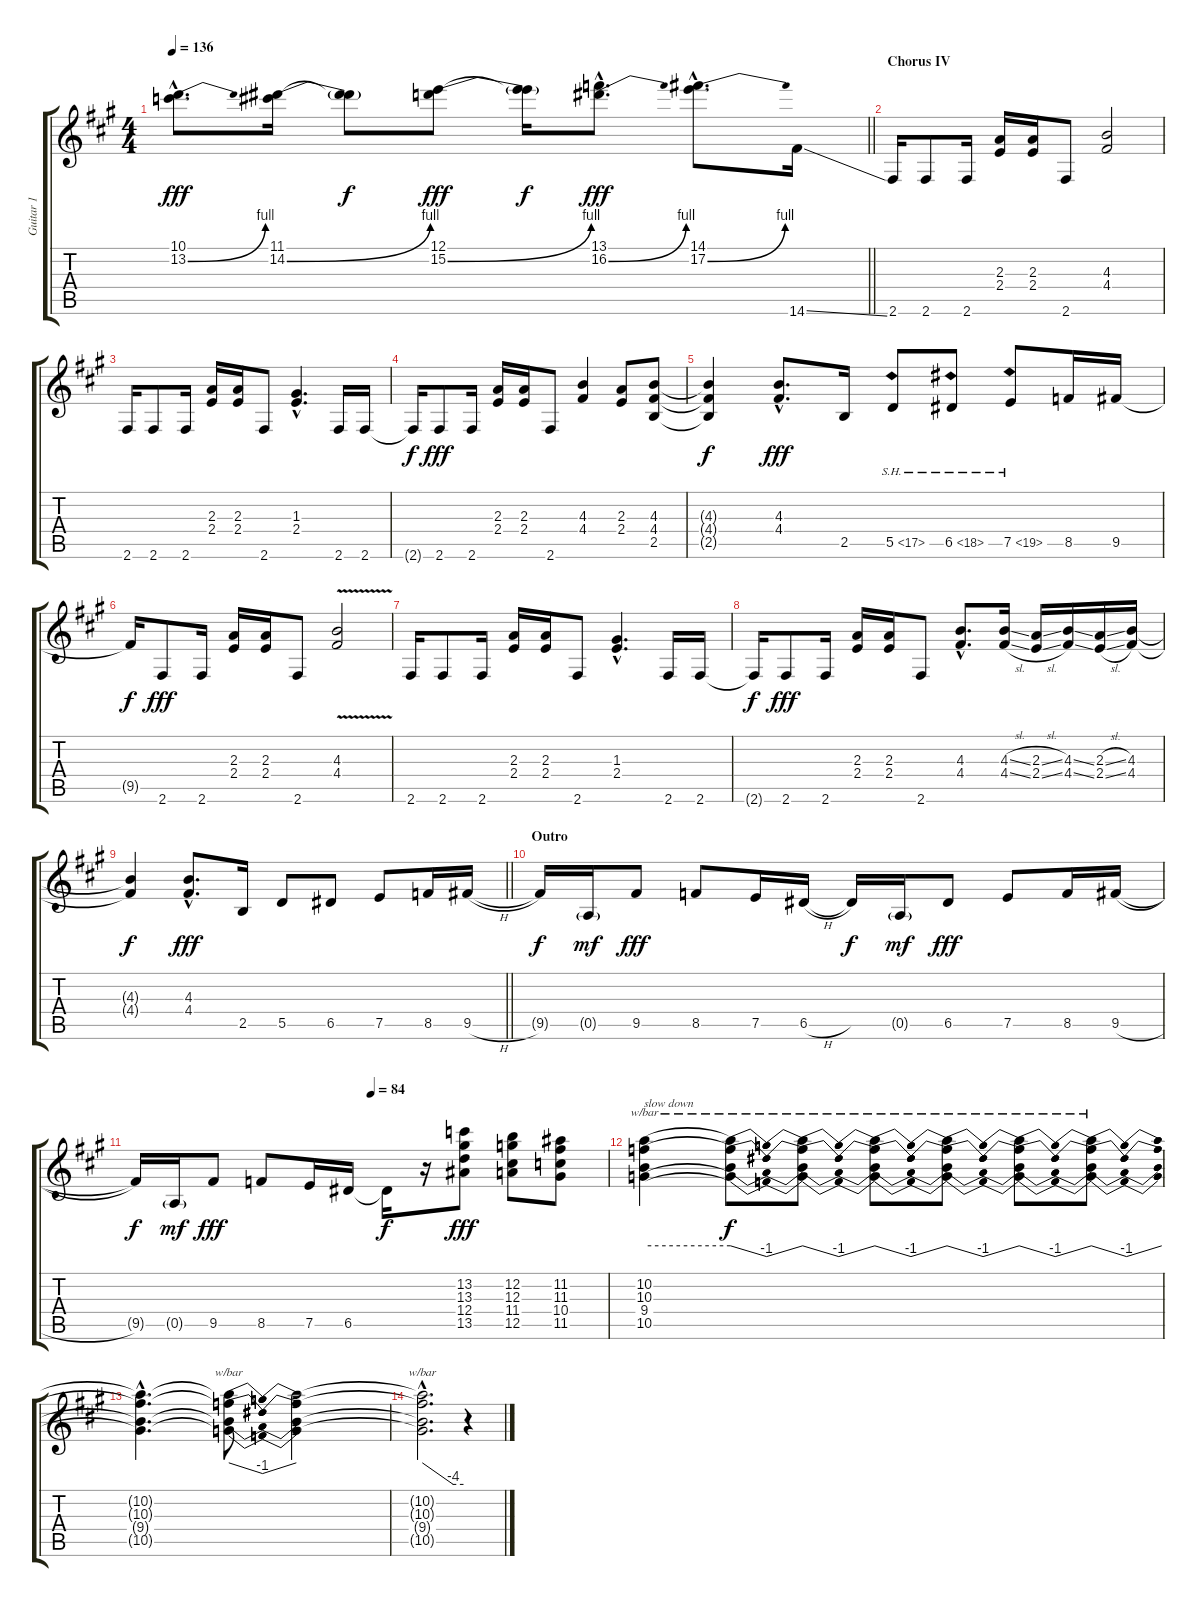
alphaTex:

\track ("Guitar 1" "Guitar 1") {instrument distortionguitar}
\staff {score tabs}
\tuning (E4 B3 G3 D3 A2 E2) {hide}
\ts (4 4)
\tempo 136
\clef g2
\barLineRight lightlight
\ks a
(10.1{hac} 13.2{be (bend 0 0 60 4) hac}).8{d dy fff} (11.1 14.2{be (bend 0 0 60 4)}).16 (11.1{t} 14.2{t}).8{dy f} (12.1 15.2{be (bend 0 0 60 4)}).8{dy fff} (12.1{t} 15.2{t}).16{dy f} (13.1{hac} 16.2{be (bend 0 0 60 4) hac}).8{d dy fff} (14.1{hac} 17.2{be (bend 0 0 60 4) hac}).8{d} 14.6{ss}.16 |
\section ("" "Chorus IV")
2.6.16 2.6.8 2.6.16 (2.3 2.4).16 (2.3 2.4).16 2.6.8 (4.3 4.4).2 |
2.6.16 2.6.8 2.6.16 (2.3 2.4).16 (2.3 2.4).16 2.6.8 (1.3{hac} 2.4{hac}).4{d} 2.6.16 2.6.16 |
2.6{t}.16{dy f} 2.6.8{dy fff} 2.6.16 (2.3 2.4).16 (2.3 2.4).16 2.6.8 (4.3 4.4).4 (2.3 2.4).8 (4.3 4.4 2.5).8 |
(4.3{t} 4.4{t} 2.5{t}).4{dy f} (4.3{hac} 4.4{hac}).8{d dy fff} 2.5.16 5.5{sh 12}.8 6.5{sh 12}.8 7.5{sh 12}.8 8.5.16 9.5.16 |
9.5{t}.16{dy f} 2.6.8{dy fff} 2.6.16 (2.3 2.4).16 (2.3 2.4).16 2.6.8 (4.3{v} 4.4{v}).2 |
2.6.16 2.6.8 2.6.16 (2.3 2.4).16 (2.3 2.4).16 2.6.8 (1.3{hac} 2.4{hac}).4{d} 2.6.16 2.6.16 |
2.6{t}.16{dy f} 2.6.8{dy fff} 2.6.16 (2.3 2.4).16 (2.3 2.4).16 2.6.8 (4.3{hac} 4.4{hac}).8{d} (4.3{sl} 4.4{sl}).16 (2.3{sl} 2.4{sl}).16 (4.3{ss} 4.4{ss}).16 (2.3{sl} 2.4{sl}).16 (4.3 4.4).16 |
\barLineRight lightlight
(4.3{t} 4.4{t}).4{dy f} (4.3{hac} 4.4{hac}).8{d dy fff} 2.5.16 5.5.8 6.5.8 7.5.8 8.5.16 9.5{h}.16 |
\section ("" "Outro")
9.5{t}.16{dy f} 0.5{g}.16{dy mf} 9.5.8{dy fff} 8.5.8 7.5.16 6.5{h}.16 6.5{t}.16{dy f} 0.5{g}.16{dy mf} 6.5.8{dy fff} 7.5.8 8.5.16 9.5{h}.16 |
\tempo (84 0.5)
9.5{t}.16{dy f} 0.5{g}.16{dy mf} 9.5.8{dy fff} 8.5.8 7.5.16 6.5.16 6.5{t}.16{dy f} r.16 (13.2 13.3 12.4 13.5).8{dy fff} (12.2 12.3 11.4 12.5).8 (11.2 11.3 10.4 11.5).8 |
(10.2 10.3 9.4 10.5).4{tbe (hold default 0 0 60 0) txt "slow down" volume 4} (10.2{t} 10.3{t} 9.4{t} 10.5{t}).8{tbe (dip default 0 0 30 -4 60 0) dy f} (10.2{t} 10.3{t} 9.4{t} 10.5{t}).8{tbe (dip default 0 0 30 -4 60 0)} (10.2{t} 10.3{t} 9.4{t} 10.5{t}).8{tbe (dip default 0 0 30 -4 60 0)} (10.2{t} 10.3{t} 9.4{t} 10.5{t}).8{tbe (dip default 0 0 30 -4 60 0)} (10.2{t} 10.3{t} 9.4{t} 10.5{t}).8{tbe (dip default 0 0 30 -4 60 0)} (10.2{t} 10.3{t} 9.4{t} 10.5{t}).8{tbe (dip default 0 0 30 -4 60 0)} |
(10.2{hac t} 10.3{hac t} 9.4{hac t} 10.5{hac t}).4{d} (10.2{t} 10.3{t} 9.4{t} 10.5{t}).8{tbe (dip default 0 0 30 -4 60 0)} (10.2{t} 10.3{t} 9.4{t} 10.5{t}).2 |
(10.2{hac t} 10.3{hac t} 9.4{hac t} 10.5{hac t}).2{d tbe (custom default 0 0 45 -16 60 -16)} r.4
